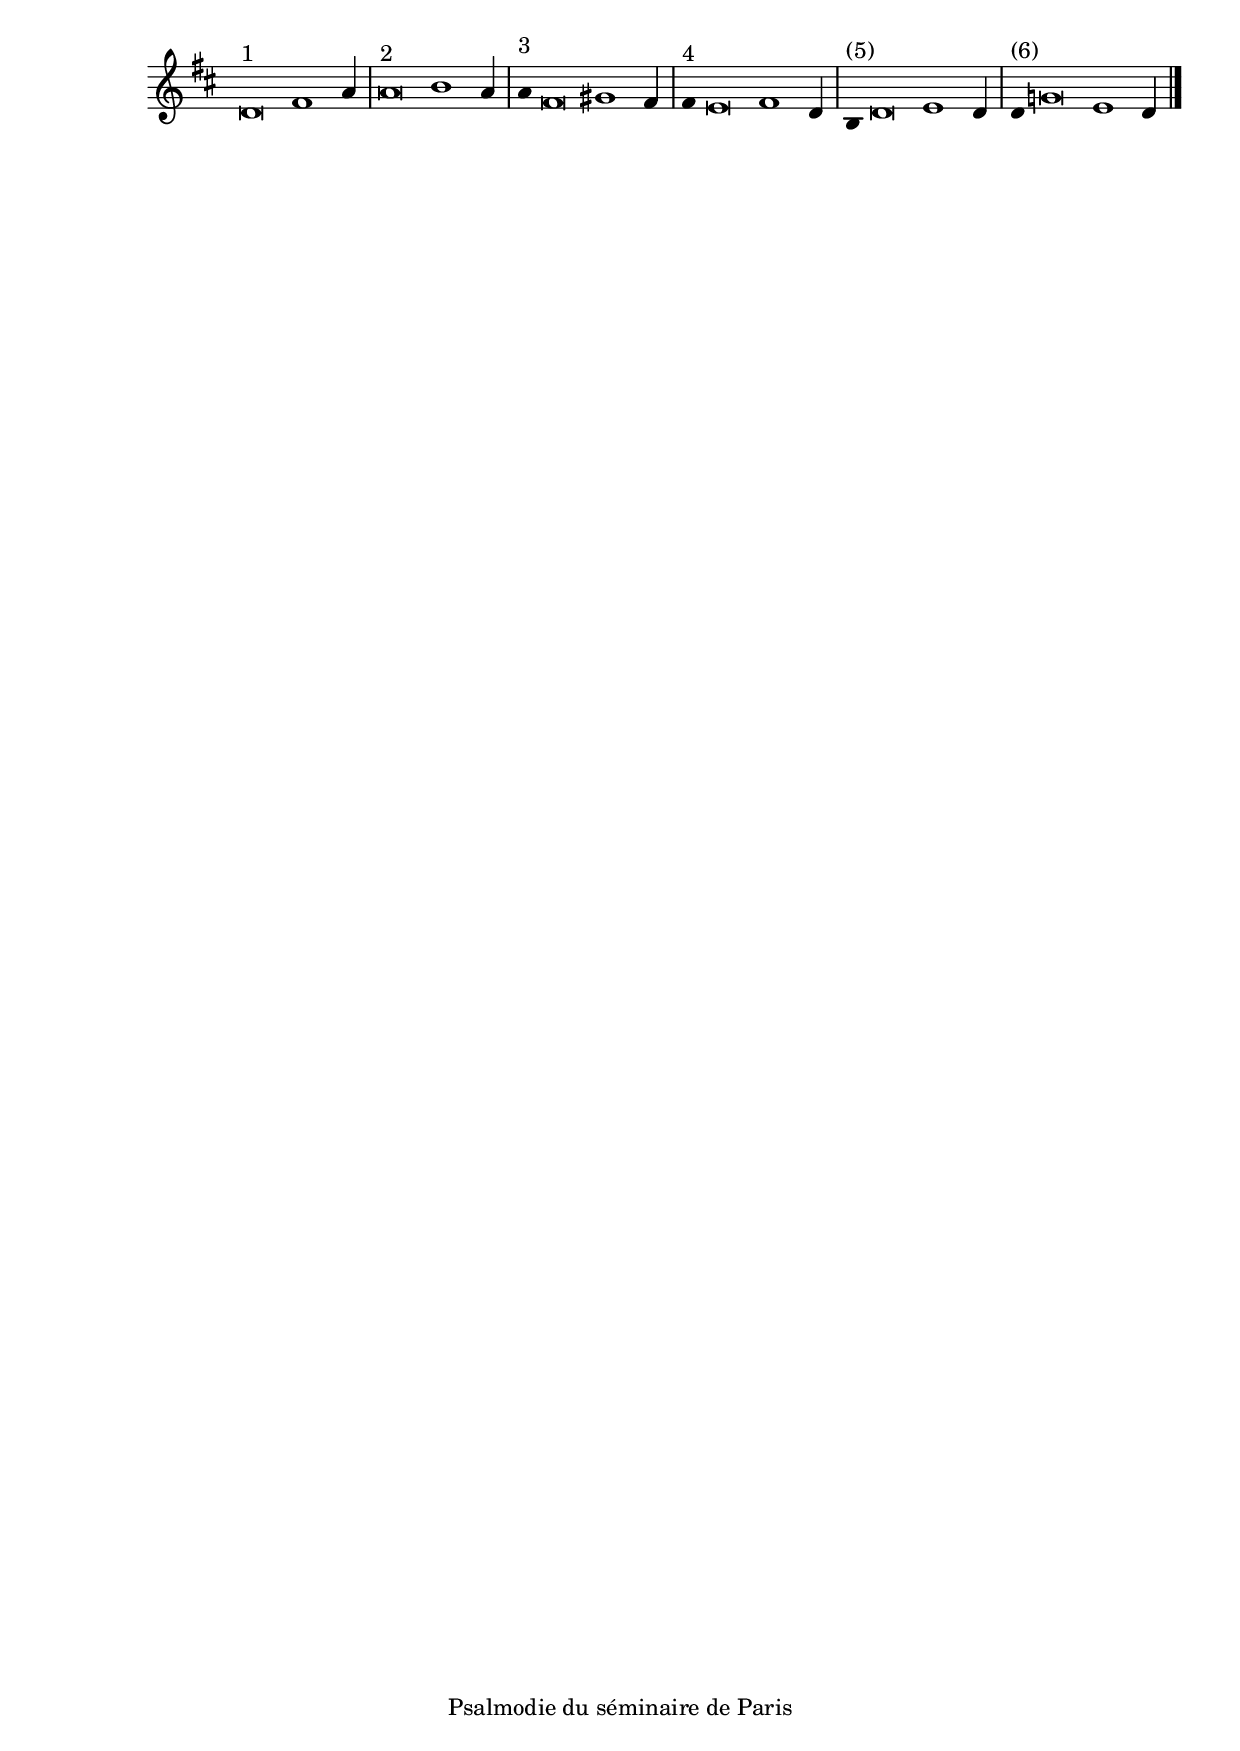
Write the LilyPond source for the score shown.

\version "2.20.0"
\language "italiano"

stemOff = \hide Staff.Stem
stemOn  = \undo \stemOff

\header {
  %title = "Psaume 94"
  %tagline = ##f
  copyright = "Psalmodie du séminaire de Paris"
}

\score {
  \new Staff \with { \remove "Time_signature_engraver" }
  \relative
  {
    \key re \major
    \cadenzaOn
    \stemOff re'\breve^\markup { 1 } fad1 \stemOn la4
    \bar "|"
    \stemOff la\breve^\markup { 2 } si1 \stemOn la4
    \bar "|"
    \stemOff la4^\markup { 3 } fad\breve sold1 \stemOn fad4
    \bar "|"
    \stemOff fad^\markup { 4 } mi\breve fad1 \stemOn re4
    \bar "|"
    \stemOff si^\markup { (5) } re\breve mi1 \stemOn re4
    \bar "|"
    \stemOff re^\markup { (6) } sol\breve mi1 \stemOn re4
    \bar "|."
  }
}